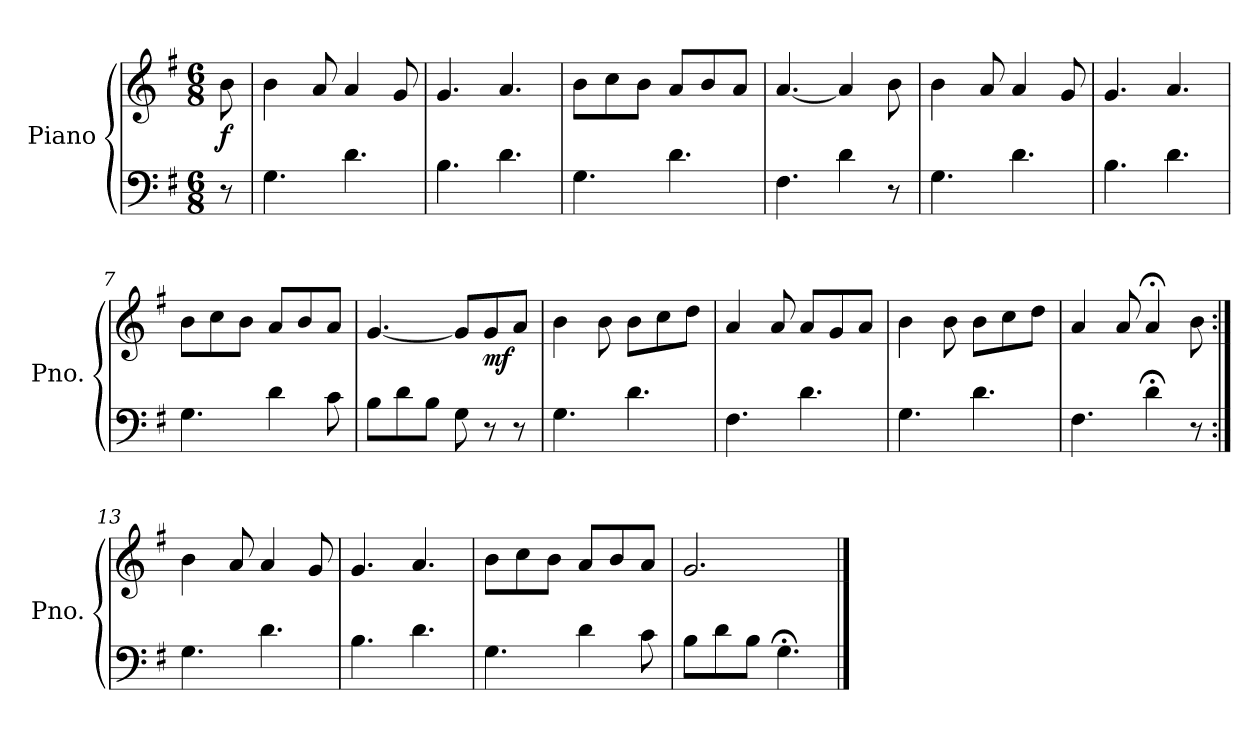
**kern	**kern	**dynam
*part1	*part1	*part1
*staff2	*staff1	*staff1/2
*I"Piano	*	*
*I'Pno.	*	*
*clefF4	*clefG2	*
*k[f#]	*k[f#]	*
*M6/8	*M6/8	*
=	=	=
!	!	!LO:DY:b
8r	8b\	f
=1	=1	=1
4.G\	4b\	.
.	8a/	.
4.d\	4a/	.
.	8g/	.
=2	=2	=2
4.B\	4.g/	.
4.d\	4.a/	.
=3	=3	=3
4.G\	8b\L	.
.	8cc\	.
.	8b\J	.
4.d\	8a/L	.
.	8b/	.
.	8a/J	.
=4	=4	=4
4.F#\	[4.a/	.
4d\	4a/]	.
8r	8b\	.
=5	=5	=5
4.G\	4b\	.
.	8a/	.
4.d\	4a/	.
.	8g/	.
!!LO:LB:g=z
=6	=6	=6
4.B\	4.g/	.
4.d\	4.a/	.
=7	=7	=7
4.G\	8b\L	.
.	8cc\	.
.	8b\J	.
4d\	8a/L	.
.	8b/	.
8c\	8a/J	.
=8	=8	=8
8B\L	[4.g/	.
8d\	.	.
8B\J	.	.
8G\	8g/L]	.
!	!	!LO:DY:b
8r	8g/	mf
8r	8a/J	.
=9	=9	=9
4.G\	4b\	.
.	8b\	.
4.d\	8b\L	.
.	8cc\	.
.	8dd\J	.
=10	=10	=10
4.F#\	4a/	.
.	8a/	.
4.d\	8a/L	.
.	8g/	.
.	8a/J	.
!!LO:LB:g=z
=11	=11	=11
4.G\	4b\	.
.	8b\	.
4.d\	8b\L	.
.	8cc\	.
.	8dd\J	.
=12	=12	=12
4.F#\	4a/	.
.	8a/	.
4d;<\	4a;</	.
8r	8b\	.
=13:|!	=13:|!	=13:|!
4.G\	4b\	.
.	8a/	.
4.d\	4a/	.
.	8g/	.
=14	=14	=14
4.B\	4.g/	.
4.d\	4.a/	.
=15	=15	=15
4.G\	8b\L	.
.	8cc\	.
.	8b\J	.
4d\	8a/L	.
.	8b/	.
8c\	8a/J	.
=16	=16	=16
8B\L	2.g/	.
8d\	.	.
8B\J	.	.
4.G;<\	.	.
==	==	==
*-	*-	*-
